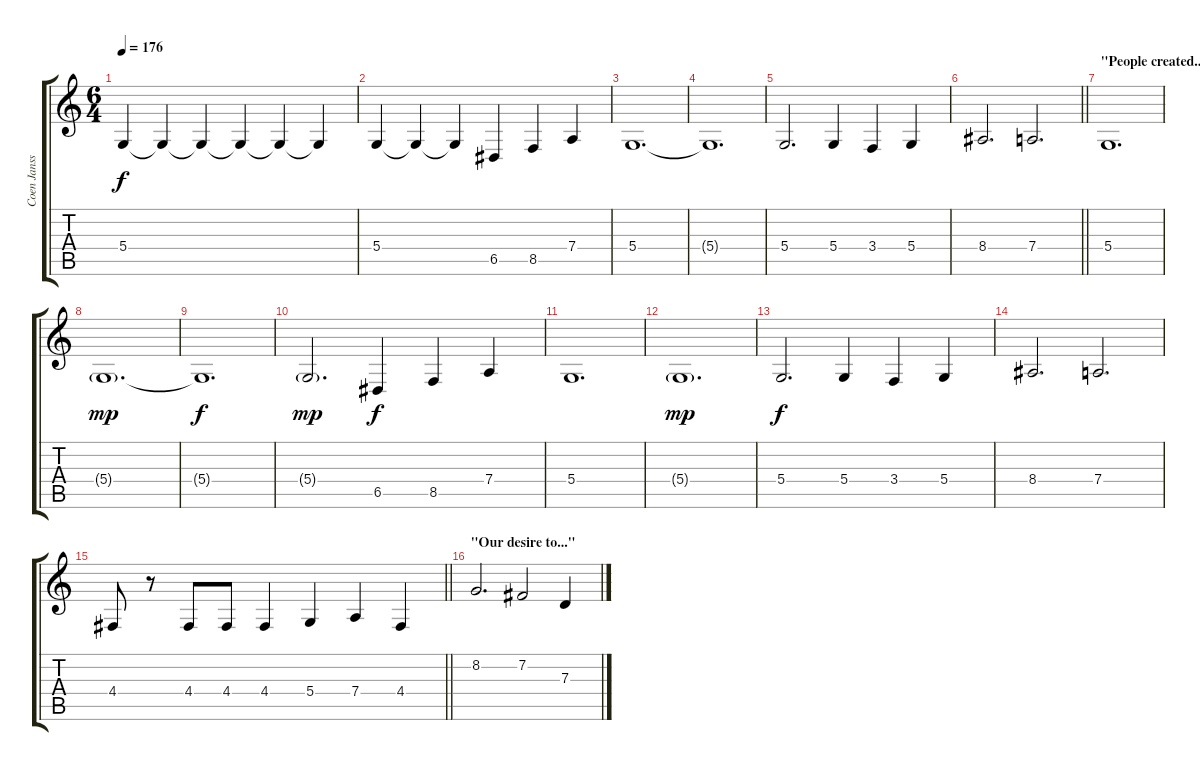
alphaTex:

\track ("Coen Janssen" "Coen Janss") {instrument tremolostrings}
\staff {score tabs}
\tuning (E4 B3 G3 D3 A2 E2) {hide}
\ts (6 4)
\tempo 176
\clef g2
\ks c
5.4.4{dy f} 5.4{t}.4 5.4{t}.4 5.4{t}.4 5.4{t}.4 5.4{t}.4 |
5.4.4 5.4{t}.4 5.4{t}.4 6.5.4 8.5.4 7.4.4 |
5.4.1{d} |
5.4{t}.1{d} |
5.4.2{d} 5.4.4 3.4.4 5.4.4 |
\barLineRight lightlight
8.4.2{d} 7.4.2{d} |
\section ("" "\"People created...\"")
5.4.1{d} |
5.4{g}.1{d dy mp} |
5.4{t}.1{d dy f} |
5.4{g}.2{d dy mp} 6.5.4{dy f} 8.5.4 7.4.4 |
5.4.1{d} |
5.4{g}.1{d dy mp} |
5.4.2{d dy f} 5.4.4 3.4.4 5.4.4 |
8.4.2{d} 7.4.2{d} |
\barLineRight lightlight
4.4.8{instrument tremolostrings} r.8 4.4.8 4.4.8 4.4.4 5.4.4 7.4.4 4.4.4 |
\section ("" "\"Our desire to...\"")
8.2.2{d} 7.2.2 7.3.4
